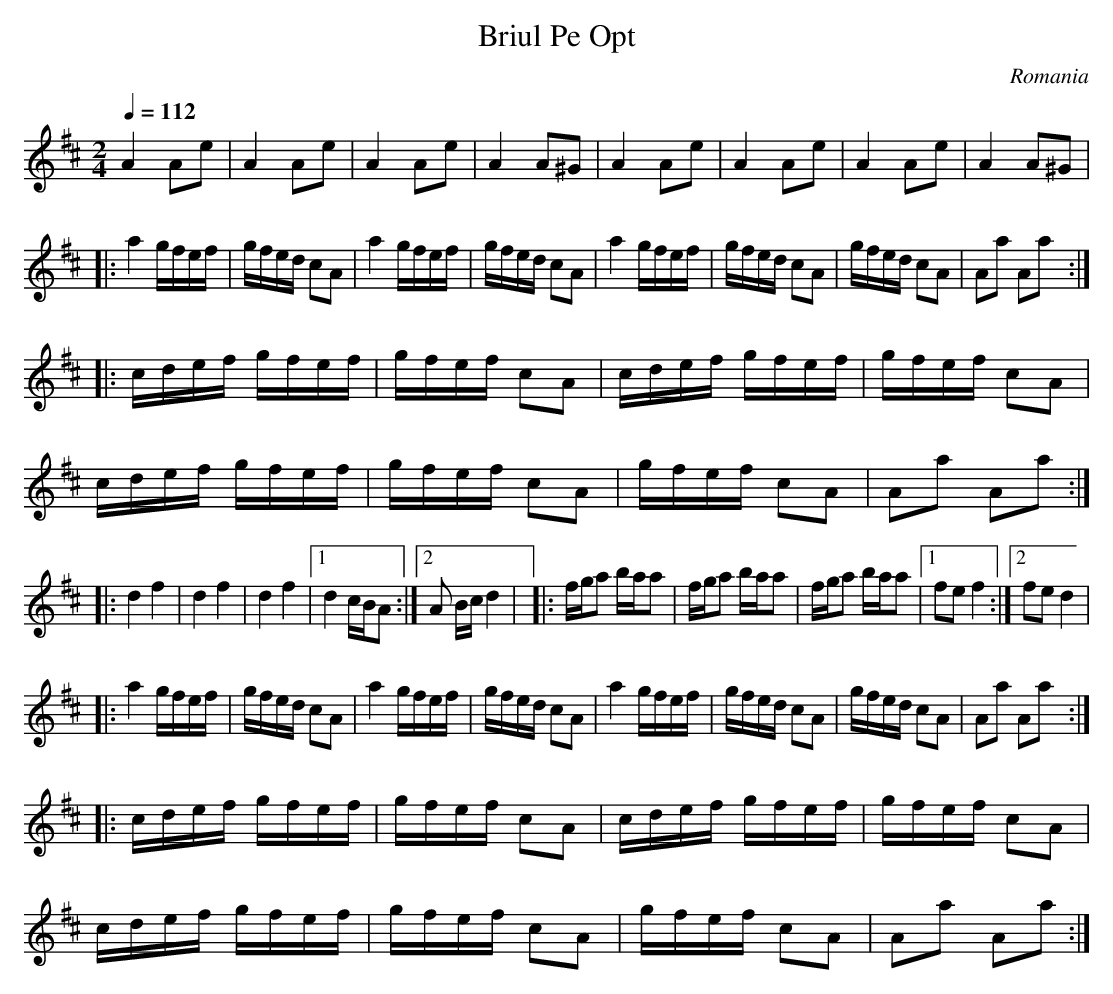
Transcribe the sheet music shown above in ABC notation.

X:1
T:Briul Pe Opt
O:Romania
L:1/8
M:2/4
K:Bm
Q:1/4=112
A2 Ae|A2 Ae|A2 Ae|A2 A^G| A2 Ae|A2 Ae|A2 Ae|A2 A^G|
|:a2 g/f/e/f/|g/f/e/d/ cA| a2 g/f/e/f/|g/f/e/d/ cA|\
a2 g/f/e/f/|g/f/e/d/ cA| g/f/e/d/ cA|Aa Aa:|
|:c/d/e/f/ g/f/e/f/ |g/f/e/f/ cA| c/d/e/f/ g/f/e/f/ |g/f/e/f/ cA|
c/d/e/f/ g/f/e/f/ |g/f/e/f/ cA| g/f/e/f/ cA|Aa Aa :|
|:d2 f2|d2 f2|d2 f2|[1 d2 c/B/A:|[2 A B/c/d2|\
|:f/g/a b/a/a| f/g/a b/a/a| f/g/a b/a/a|[1 fe f2:|[2 fe d2|
|:a2 g/f/e/f/|g/f/e/d/ cA| a2 g/f/e/f/|g/f/e/d/ cA|\
a2 g/f/e/f/|g/f/e/d/ cA| g/f/e/d/ cA|Aa Aa:|
|:c/d/e/f/ g/f/e/f/ |g/f/e/f/ cA| c/d/e/f/ g/f/e/f/ |g/f/e/f/ cA|
c/d/e/f/ g/f/e/f/ |g/f/e/f/ cA| g/f/e/f/ cA|Aa Aa:|
